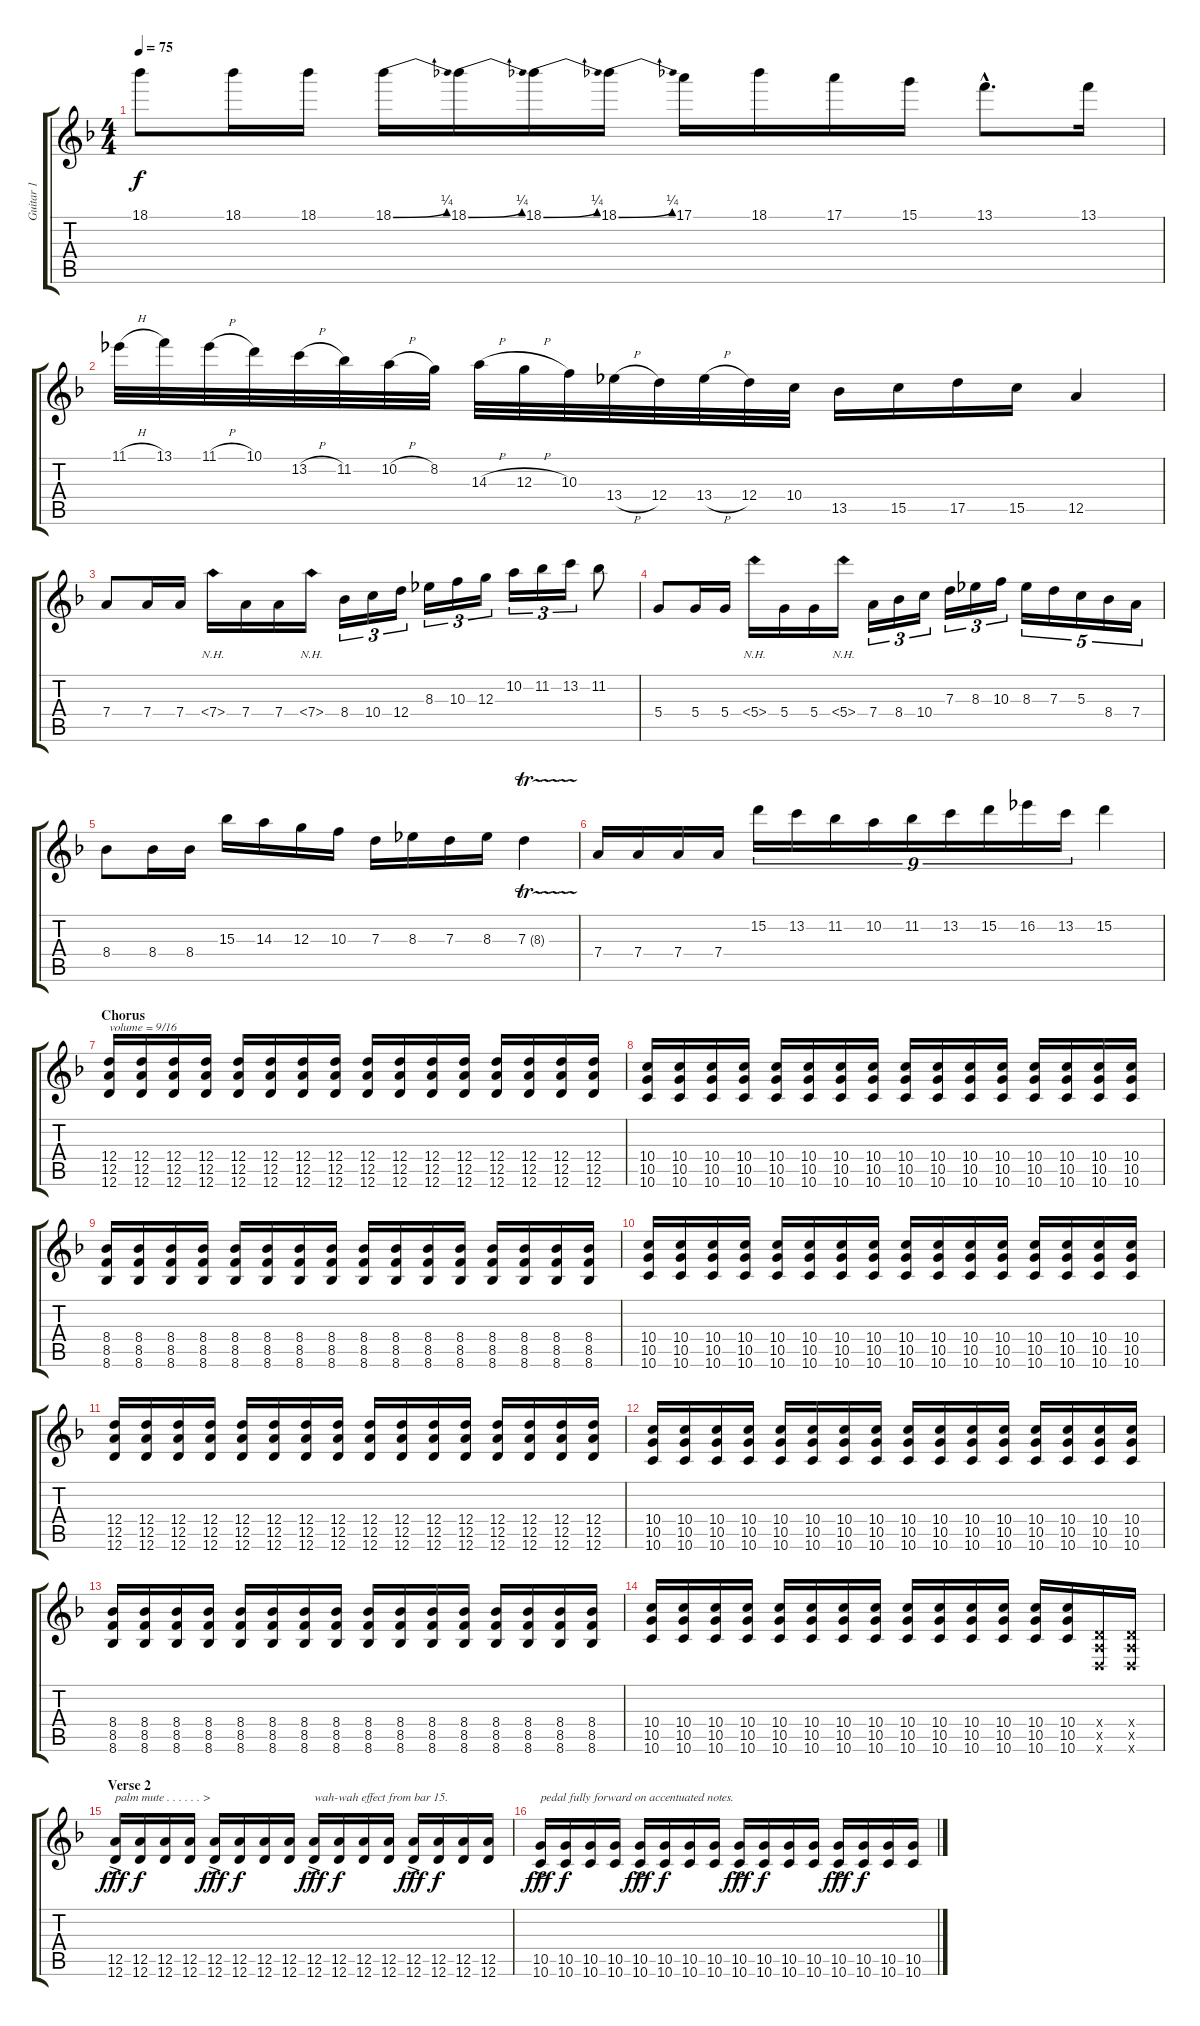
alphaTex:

\track ("Guitar 1" "Guitar 1") {instrument distortionguitar}
\staff {score tabs}
\tuning (E4 B3 G3 D3 A2 D2) {hide}
\ts (4 4)
\tempo 75
\clef g2
\ks dminor
18.1.8{dy f} 18.1.16 18.1.16 18.1{be (bend 0 0 60 1)}.16 18.1{be (bend 0 0 60 1)}.16 18.1{be (bend 0 0 60 1)}.16 18.1{be (bend 0 0 60 1)}.16 17.1.16 18.1.16 17.1.16 15.1.16 13.1{hac}.8{d} 13.1.16 |
11.1{h}.32 13.1.32 11.1{h}.32 10.1.32 13.2{h}.32 11.2.32 10.2{h}.32 8.2.32 14.3{h}.32 12.3{h}.32 10.3.32 13.4{h}.32 12.4.32 13.4{h}.32 12.4.32 10.4.32 13.5.16 15.5.16 17.5.16 15.5.16 12.5.4 |
7.4.8 7.4.16 7.4.16 7.4{nh}.16 7.4.16 7.4.16 7.4{nh}.16 8.4.16{tu (3 2)} 10.4.16{tu (3 2)} 12.4.16{tu (3 2)} 8.3.16{tu (3 2)} 10.3.16{tu (3 2)} 12.3.16{tu (3 2)} 10.2.16{tu (3 2)} 11.2.16{tu (3 2)} 13.2.16{tu (3 2)} 11.2.8 |
5.4.8 5.4.16 5.4.16 5.4{nh}.16 5.4.16 5.4.16 5.4{nh}.16 7.4.16{tu (3 2)} 8.4.16{tu (3 2)} 10.4.16{tu (3 2)} 7.3.16{tu (3 2)} 8.3.16{tu (3 2)} 10.3.16{tu (3 2)} 8.3.16{tu (5 4)} 7.3.16{tu (5 4)} 5.3.16{tu (5 4)} 8.4.16{tu (5 4)} 7.4.16{tu (5 4)} |
8.4.8 8.4.16 8.4.16 15.3.16 14.3.16 12.3.16 10.3.16 7.3.16 8.3.16 7.3.16 8.3.16 7.3{tr (8 32)}.4 |
7.4.16 7.4.16 7.4.16 7.4.16 15.2.16{tu (9 8)} 13.2.16{tu (9 8)} 11.2.16{tu (9 8)} 10.2.16{tu (9 8)} 11.2.16{tu (9 8)} 13.2.16{tu (9 8)} 15.2.16{tu (9 8)} 16.2.16{tu (9 8)} 13.2.16{tu (9 8)} 15.2.4 |
\section ("" "Chorus")
(12.4 12.5 12.6).16{txt "volume = 9/16" volume 9} (12.4 12.5 12.6).16 (12.4 12.5 12.6).16 (12.4 12.5 12.6).16 (12.4 12.5 12.6).16 (12.4 12.5 12.6).16 (12.4 12.5 12.6).16 (12.4 12.5 12.6).16 (12.4 12.5 12.6).16 (12.4 12.5 12.6).16 (12.4 12.5 12.6).16 (12.4 12.5 12.6).16 (12.4 12.5 12.6).16 (12.4 12.5 12.6).16 (12.4 12.5 12.6).16 (12.4 12.5 12.6).16 |
(10.4 10.5 10.6).16 (10.4 10.5 10.6).16 (10.4 10.5 10.6).16 (10.4 10.5 10.6).16 (10.4 10.5 10.6).16 (10.4 10.5 10.6).16 (10.4 10.5 10.6).16 (10.4 10.5 10.6).16 (10.4 10.5 10.6).16 (10.4 10.5 10.6).16 (10.4 10.5 10.6).16 (10.4 10.5 10.6).16 (10.4 10.5 10.6).16 (10.4 10.5 10.6).16 (10.4 10.5 10.6).16 (10.4 10.5 10.6).16 |
(8.4 8.5 8.6).16 (8.4 8.5 8.6).16 (8.4 8.5 8.6).16 (8.4 8.5 8.6).16 (8.4 8.5 8.6).16 (8.4 8.5 8.6).16 (8.4 8.5 8.6).16 (8.4 8.5 8.6).16 (8.4 8.5 8.6).16 (8.4 8.5 8.6).16 (8.4 8.5 8.6).16 (8.4 8.5 8.6).16 (8.4 8.5 8.6).16 (8.4 8.5 8.6).16 (8.4 8.5 8.6).16 (8.4 8.5 8.6).16 |
(10.4 10.5 10.6).16 (10.4 10.5 10.6).16 (10.4 10.5 10.6).16 (10.4 10.5 10.6).16 (10.4 10.5 10.6).16 (10.4 10.5 10.6).16 (10.4 10.5 10.6).16 (10.4 10.5 10.6).16 (10.4 10.5 10.6).16 (10.4 10.5 10.6).16 (10.4 10.5 10.6).16 (10.4 10.5 10.6).16 (10.4 10.5 10.6).16 (10.4 10.5 10.6).16 (10.4 10.5 10.6).16 (10.4 10.5 10.6).16 |
(12.4 12.5 12.6).16 (12.4 12.5 12.6).16 (12.4 12.5 12.6).16 (12.4 12.5 12.6).16 (12.4 12.5 12.6).16 (12.4 12.5 12.6).16 (12.4 12.5 12.6).16 (12.4 12.5 12.6).16 (12.4 12.5 12.6).16 (12.4 12.5 12.6).16 (12.4 12.5 12.6).16 (12.4 12.5 12.6).16 (12.4 12.5 12.6).16 (12.4 12.5 12.6).16 (12.4 12.5 12.6).16 (12.4 12.5 12.6).16 |
(10.4 10.5 10.6).16 (10.4 10.5 10.6).16 (10.4 10.5 10.6).16 (10.4 10.5 10.6).16 (10.4 10.5 10.6).16 (10.4 10.5 10.6).16 (10.4 10.5 10.6).16 (10.4 10.5 10.6).16 (10.4 10.5 10.6).16 (10.4 10.5 10.6).16 (10.4 10.5 10.6).16 (10.4 10.5 10.6).16 (10.4 10.5 10.6).16 (10.4 10.5 10.6).16 (10.4 10.5 10.6).16 (10.4 10.5 10.6).16 |
(8.4 8.5 8.6).16 (8.4 8.5 8.6).16 (8.4 8.5 8.6).16 (8.4 8.5 8.6).16 (8.4 8.5 8.6).16 (8.4 8.5 8.6).16 (8.4 8.5 8.6).16 (8.4 8.5 8.6).16 (8.4 8.5 8.6).16 (8.4 8.5 8.6).16 (8.4 8.5 8.6).16 (8.4 8.5 8.6).16 (8.4 8.5 8.6).16 (8.4 8.5 8.6).16 (8.4 8.5 8.6).16 (8.4 8.5 8.6).16 |
(10.4 10.5 10.6).16 (10.4 10.5 10.6).16 (10.4 10.5 10.6).16 (10.4 10.5 10.6).16 (10.4 10.5 10.6).16 (10.4 10.5 10.6).16 (10.4 10.5 10.6).16 (10.4 10.5 10.6).16 (10.4 10.5 10.6).16 (10.4 10.5 10.6).16 (10.4 10.5 10.6).16 (10.4 10.5 10.6).16 (10.4 10.5 10.6).16 (10.4 10.5 10.6).16 (0.4{x} 0.5{x} 0.6{x}).16 (0.4{x} 0.5{x} 0.6{x}).16 |
\section ("" "Verse 2")
(12.5{ac} 12.6).16{txt "palm mute . . . . . . >" dy fff instrument electricguitarmuted} (12.5 12.6).16{dy f} (12.5 12.6).16 (12.5 12.6).16 (12.5{ac} 12.6).16{dy fff} (12.5 12.6).16{dy f} (12.5 12.6).16 (12.5 12.6).16 (12.5{ac} 12.6).16{txt "wah-wah effect from bar 15." dy fff} (12.5 12.6).16{dy f} (12.5 12.6).16 (12.5 12.6).16 (12.5{ac} 12.6).16{dy fff} (12.5 12.6).16{dy f} (12.5 12.6).16 (12.5 12.6).16 |
(10.5{ac} 10.6).16{txt "pedal fully forward on accentuated notes." dy fff} (10.5 10.6).16{dy f} (10.5 10.6).16 (10.5 10.6).16 (10.5{ac} 10.6).16{dy fff} (10.5 10.6).16{dy f} (10.5 10.6).16 (10.5 10.6).16 (10.5{ac} 10.6).16{dy fff} (10.5 10.6).16{dy f} (10.5 10.6).16 (10.5 10.6).16 (10.5{ac} 10.6).16{dy fff} (10.5 10.6).16{dy f} (10.5 10.6).16 (10.5 10.6).16
